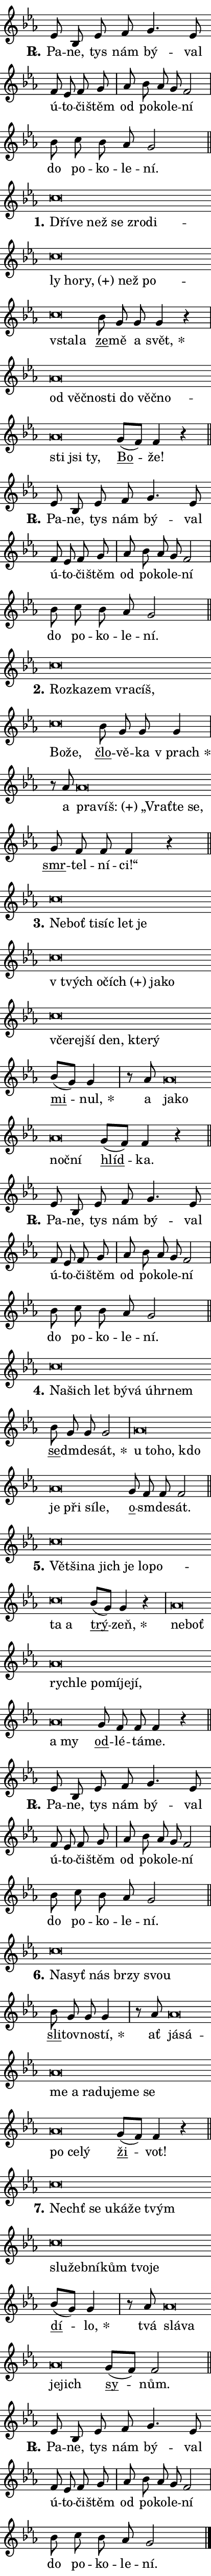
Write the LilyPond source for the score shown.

\version "2.22.1"
\header { tagline = "" }
\paper {
  indent = 0\cm
  top-margin = 0\cm
  right-margin = 0\cm
  bottom-margin = 0\cm
  left-margin = 0\cm
  paper-width = 7\cm
  page-breaking = #ly:one-page-breaking
  system-system-spacing.basic-distance = #11
  score-system-spacing.basic-distance = #11
  ragged-last = ##f
}


%% Author: Thomas Morley
%% https://lists.gnu.org/archive/html/lilypond-user/2020-05/msg00002.html
#(define (line-position grob)
"Returns position of @var[grob} in current system:
   @code{'start}, if at first time-step
   @code{'end}, if at last time-step
   @code{'middle} otherwise
"
  (let* ((col (ly:item-get-column grob))
         (ln (ly:grob-object col 'left-neighbor))
         (rn (ly:grob-object col 'right-neighbor))
         (col-to-check-left (if (ly:grob? ln) ln col))
         (col-to-check-right (if (ly:grob? rn) rn col))
         (break-dir-left
           (and
             (ly:grob-property col-to-check-left 'non-musical #f)
             (ly:item-break-dir col-to-check-left)))
         (break-dir-right
           (and
             (ly:grob-property col-to-check-right 'non-musical #f)
             (ly:item-break-dir col-to-check-right))))
        (cond ((eqv? 1 break-dir-left) 'start)
              ((eqv? -1 break-dir-right) 'end)
              (else 'middle))))

#(define (tranparent-at-line-position vctor)
  (lambda (grob)
  "Relying on @code{line-position} select the relevant enry from @var{vctor}.
Used to determine transparency,"
    (case (line-position grob)
      ((end) (not (vector-ref vctor 0)))
      ((middle) (not (vector-ref vctor 1)))
      ((start) (not (vector-ref vctor 2))))))

noteHeadBreakVisibility =
#(define-music-function (break-visibility)(vector?)
"Makes @code{NoteHead}s transparent relying on @var{break-visibility}"
#{
  \override NoteHead.transparent =
    #(tranparent-at-line-position break-visibility)
#})

#(define delete-ledgers-for-transparent-note-heads
  (lambda (grob)
    "Reads whether a @code{NoteHead} is transparent.
If so this @code{NoteHead} is removed from @code{'note-heads} from
@var{grob}, which is supposed to be @code{LedgerLineSpanner}.
As a result ledgers are not printed for this @code{NoteHead}"
    (let* ((nhds-array (ly:grob-object grob 'note-heads))
           (nhds-list
             (if (ly:grob-array? nhds-array)
                 (ly:grob-array->list nhds-array)
                 '()))
           ;; Relies on the transparent-property being done before
           ;; Staff.LedgerLineSpanner.after-line-breaking is executed.
           ;; This is fragile ...
           (to-keep
             (remove
               (lambda (nhd)
                 (ly:grob-property nhd 'transparent #f))
               nhds-list)))
      ;; TODO find a better method to iterate over grob-arrays, similiar
      ;; to filter/remove etc for lists
      ;; For now rebuilt from scratch
      (set! (ly:grob-object grob 'note-heads)  '())
      (for-each
        (lambda (nhd)
          (ly:pointer-group-interface::add-grob grob 'note-heads nhd))
        to-keep))))

hideNotes = {
  \noteHeadBreakVisibility #begin-of-line-visible
}
unHideNotes = {
  \noteHeadBreakVisibility #all-visible
}

% work-around for resetting accidentals
% https://lilypond.org/doc/v2.23/Documentation/notation/displaying-rhythms#unmetered-music
cadenzaMeasure = {
  \cadenzaOff
  \partial 1024 s1024
  \cadenzaOn
}

#(define-markup-command (accent layout props text) (markup?)
  "Underline accented syllable"
  (interpret-markup layout props
    #{\markup \override #'(offset . 4.3) \underline { #text }#}))

responsum = \markup \concat {
  "R" \hspace #-1.05 \path #0.1 #'((moveto 0 0.07) (lineto 0.9 0.8)) \hspace #0.05 "."
}

\layout {
    \context {
        \Staff
        \remove "Time_signature_engraver"
        \override LedgerLineSpanner.after-line-breaking = #delete-ledgers-for-transparent-note-heads
    }
    \context {
        \Voice {
            \override NoteHead.output-attributes = #'((class . "notehead"))
            \override Hairpin.height = #0.55
        }
    }
    \context {
        \Lyrics {
            \override StanzaNumber.output-attributes = #'((class . "stanzanumber"))
            \override LyricSpace.minimum-distance = #0.9
            \override LyricText.font-name = #"TeX Gyre Schola"
            \override LyricText.font-size = 1
            \override StanzaNumber.font-name = #"TeX Gyre Schola Bold"
            \override StanzaNumber.font-size = 1
        }
    }
}

% magnetic-lyrics.ily
%
%   written by
%     Jean Abou Samra <jean@abou-samra.fr>
%     Werner Lemberg <wl@gnu.org>
%
%   adapted by
%     Jiri Hon <jiri.hon@gmail.com>
%
% Version 2022-Apr-15

% https://www.mail-archive.com/lilypond-user@gnu.org/msg149350.html

#(define (Left_hyphen_pointer_engraver context)
   "Collect syllable-hyphen-syllable occurrences in lyrics and store
them in properties.  This engraver only looks to the left.  For
example, if the lyrics input is @code{foo -- bar}, it does the
following.

@itemize @bullet
@item
Set the @code{text} property of the @code{LyricHyphen} grob between
@q{foo} and @q{bar} to @code{foo}.

@item
Set the @code{left-hyphen} property of the @code{LyricText} grob with
text @q{foo} to the @code{LyricHyphen} grob between @q{foo} and
@q{bar}.
@end itemize

Use this auxiliary engraver in combination with the
@code{lyric-@/text::@/apply-@/magnetic-@/offset!} hook."
   (let ((hyphen #f)
         (text #f))
     (make-engraver
      (acknowledgers
       ((lyric-syllable-interface engraver grob source-engraver)
        (set! text grob)))
      (end-acknowledgers
       ((lyric-hyphen-interface engraver grob source-engraver)
        ;(when (not (grob::has-interface grob 'lyric-space-interface))
          (set! hyphen grob)));)
      ((stop-translation-timestep engraver)
       (when (and text hyphen)
         (ly:grob-set-object! text 'left-hyphen hyphen))
       (set! text #f)
       (set! hyphen #f)))))

#(define (lyric-text::apply-magnetic-offset! grob)
   "If the space between two syllables is less than the value in
property @code{LyricText@/.details@/.squash-threshold}, move the right
syllable to the left so that it gets concatenated with the left
syllable.

Use this function as a hook for
@code{LyricText@/.after-@/line-@/breaking} if the
@code{Left_@/hyphen_@/pointer_@/engraver} is active."
   (let ((hyphen (ly:grob-object grob 'left-hyphen #f)))
     (when hyphen
       (let ((left-text (ly:spanner-bound hyphen LEFT)))
         (when (grob::has-interface left-text 'lyric-syllable-interface)
           (let* ((common (ly:grob-common-refpoint grob left-text X))
                  (this-x-ext (ly:grob-extent grob common X))
                  (left-x-ext
                   (begin
                     ;; Trigger magnetism for left-text.
                     (ly:grob-property left-text 'after-line-breaking)
                     (ly:grob-extent left-text common X)))
                  ;; `delta` is the gap width between two syllables.
                  (delta (- (interval-start this-x-ext)
                            (interval-end left-x-ext)))
                  (details (ly:grob-property grob 'details))
                  (threshold (assoc-get 'squash-threshold details 0.2)))
             (when (< delta threshold)
               (let* (;; We have to manipulate the input text so that
                      ;; ligatures crossing syllable boundaries are not
                      ;; disabled.  For languages based on the Latin
                      ;; script this is essentially a beautification.
                      ;; However, for non-Western scripts it can be a
                      ;; necessity.
                      (lt (ly:grob-property left-text 'text))
                      (rt (ly:grob-property grob 'text))
                      (is-space (grob::has-interface hyphen 'lyric-space-interface))
                      (space (if is-space " " ""))
                      (space-markup (grob-interpret-markup grob " "))
                      (space-size (interval-length (ly:stencil-extent space-markup X)))
                      (extra-delta (if is-space space-size 0))
                      ;; Append new syllable.
                      (ltrt-space (if (and (string? lt) (string? rt))
                                (string-append lt space rt)
                                (make-concat-markup (list lt space rt))))
                      ;; Right-align `ltrt` to the right side.
                      (ltrt-space-markup (grob-interpret-markup
                               grob
                               (make-translate-markup
                                (cons (interval-length this-x-ext) 0)
                                (make-right-align-markup ltrt-space)))))
                 (begin
                   ;; Don't print `left-text`.
                   (ly:grob-set-property! left-text 'stencil #f)
                   ;; Set text and stencil (which holds all collected
                   ;; syllables so far) and shift it to the left.
                   (ly:grob-set-property! grob 'text ltrt-space)
                   (ly:grob-set-property! grob 'stencil ltrt-space-markup)
                   (ly:grob-translate-axis! grob (- (- delta extra-delta)) X))))))))))


#(define (lyric-hyphen::displace-bounds-first grob)
   ;; Make very sure this callback isn't triggered too early.
   (let ((left (ly:spanner-bound grob LEFT))
         (right (ly:spanner-bound grob RIGHT)))
     (ly:grob-property left 'after-line-breaking)
     (ly:grob-property right 'after-line-breaking)
     (ly:lyric-hyphen::print grob)))

squashThreshold = #0.4

\layout {
  \context {
    \Lyrics
    \consists #Left_hyphen_pointer_engraver
    \override LyricText.after-line-breaking =
      #lyric-text::apply-magnetic-offset!
    \override LyricHyphen.stencil = #lyric-hyphen::displace-bounds-first
    \override LyricText.details.squash-threshold = \squashThreshold
    \override LyricHyphen.minimum-distance = 0
    \override LyricHyphen.minimum-length = \squashThreshold
  }
}

squash = \override LyricText.details.squash-threshold = 9999
unSquash = \override LyricText.details.squash-threshold = \squashThreshold

left = \override LyricText.self-alignment-X = #LEFT
unLeft = \revert LyricText.self-alignment-X

starOffset = #(lambda (grob) 
                (let ((x_offset (ly:self-alignment-interface::aligned-on-x-parent grob)))
                  (if (= x_offset 0) 0 (+ x_offset 1.2))))

star = #(define-music-function (syllable)(string?)
"Append star separator at the end of a syllable"
#{
  \once \override LyricText.X-offset = #starOffset
  \lyricmode { \markup {
    #syllable
    \override #'((font-name . "TeX Gyre Schola Bold")) \hspace #0.2 \lower #0.65 \larger "*"
  } }
#})

starAccent = #(define-music-function (syllable)(string?)
"Append star separator at the end of a syllable and make accent"
#{
  \once \override LyricText.X-offset = #starOffset
  \lyricmode { \markup {
    \accent #syllable
    \override #'((font-name . "TeX Gyre Schola Bold")) \hspace #0.2 \lower #0.65 \larger "*"
  } }
#})

breath = #(define-music-function (syllable)(string?)
"Append breathing indicator at the end of a syllable"
#{
  \lyricmode { \markup { #syllable "+" } }
#})

optionalBreath = #(define-music-function (syllable)(string?)
"Append optional breathing indicator at the end of a syllable"
#{
  \lyricmode { \markup { #syllable "(+)" } }
#})


\score {
    <<
        \new Voice = "melody" { \cadenzaOn \key es \major \relative { es'8 bes es f g4. es8 \bar "" f es f g \cadenzaMeasure \bar "|" as bes as g f2 \cadenzaMeasure \bar "|" bes8 c bes as g2 \cadenzaMeasure \bar "||" \break }
\relative { c''\breve*1/16 \hideNotes \breve*1/16 \bar "" \breve*1/16 \bar "" \breve*1/16 \bar "" \breve*1/16 \bar "" \breve*1/16 \bar "" \breve*1/16 \bar "" \breve*1/16 \bar "" \breve*1/16 \bar "" \breve*1/16 \bar "" \breve*1/16 \bar "" \breve*1/16 \breve*1/16 \bar "" \unHideNotes \bar "" bes8 g g g4 r \cadenzaMeasure \bar "|" as\breve*1/16 \hideNotes \breve*1/16 \bar "" \breve*1/16 \bar "" \breve*1/16 \bar "" \breve*1/16 \bar "" \breve*1/16 \bar "" \breve*1/16 \bar "" \breve*1/16 \bar "" \breve*1/16 \breve*1/16 \bar "" \unHideNotes \bar "" g8[( f)] f4 r \cadenzaMeasure \bar "||" \break }
\relative { es'8 bes es f g4. es8 \bar "" f es f g \cadenzaMeasure \bar "|" as bes as g f2 \cadenzaMeasure \bar "|" bes8 c bes as g2 \cadenzaMeasure \bar "||" \break }
\relative { c''\breve*1/16 \hideNotes \breve*1/16 \bar "" \breve*1/16 \bar "" \breve*1/16 \bar "" \breve*1/16 \bar "" \breve*1/16 \breve*1/16 \bar "" \unHideNotes \bar "" bes8 g g g4 \cadenzaMeasure \bar "|" r8 as8 as\breve*1/16 \hideNotes \breve*1/16 \bar "" \breve*1/16 \bar "" \breve*1/16 \breve*1/16 \bar "" \unHideNotes \bar "" g8 f f f4 r \cadenzaMeasure \bar "||" \break }
\relative { c''\breve*1/16 \hideNotes \breve*1/16 \bar "" \breve*1/16 \bar "" \breve*1/16 \bar "" \breve*1/16 \bar "" \breve*1/16 \bar "" \breve*1/16 \bar "" \breve*1/16 \bar "" \breve*1/16 \bar "" \breve*1/16 \bar "" \breve*1/16 \bar "" \breve*1/16 \bar "" \breve*1/16 \bar "" \breve*1/16 \bar "" \breve*1/16 \bar "" \breve*1/16 \breve*1/16 \bar "" \unHideNotes \bar "" bes8[( g)] g4 \cadenzaMeasure \bar "|" r8 as8 as\breve*1/16 \hideNotes \breve*1/16 \bar "" \breve*1/16 \breve*1/16 \bar "" \unHideNotes \bar "" g8[( f)] f4 r \cadenzaMeasure \bar "||" \break }
\relative { es'8 bes es f g4. es8 \bar "" f es f g \cadenzaMeasure \bar "|" as bes as g f2 \cadenzaMeasure \bar "|" bes8 c bes as g2 \cadenzaMeasure \bar "||" \break }
\relative { c''\breve*1/16 \hideNotes \breve*1/16 \bar "" \breve*1/16 \bar "" \breve*1/16 \bar "" \breve*1/16 \bar "" \breve*1/16 \breve*1/16 \bar "" \unHideNotes \bar "" bes8 g g g2 \cadenzaMeasure \bar "|" as\breve*1/16 \hideNotes \breve*1/16 \bar "" \breve*1/16 \bar "" \breve*1/16 \bar "" \breve*1/16 \bar "" \breve*1/16 \bar "" \breve*1/16 \breve*1/16 \bar "" \unHideNotes \bar "" g8 f f f2 \cadenzaMeasure \bar "||" \break }
\relative { c''\breve*1/16 \hideNotes \breve*1/16 \bar "" \breve*1/16 \bar "" \breve*1/16 \bar "" \breve*1/16 \bar "" \breve*1/16 \bar "" \breve*1/16 \bar "" \breve*1/16 \breve*1/16 \bar "" \unHideNotes \bar "" bes8[( g)] g4 r \cadenzaMeasure \bar "|" as\breve*1/16 \hideNotes \breve*1/16 \bar "" \breve*1/16 \bar "" \breve*1/16 \bar "" \breve*1/16 \bar "" \breve*1/16 \bar "" \breve*1/16 \bar "" \breve*1/16 \bar "" \breve*1/16 \breve*1/16 \bar "" \unHideNotes \bar "" g8 f f f4 r \cadenzaMeasure \bar "||" \break }
\relative { es'8 bes es f g4. es8 \bar "" f es f g \cadenzaMeasure \bar "|" as bes as g f2 \cadenzaMeasure \bar "|" bes8 c bes as g2 \cadenzaMeasure \bar "||" \break }
\relative { c''\breve*1/16 \hideNotes \breve*1/16 \bar "" \breve*1/16 \bar "" \breve*1/16 \bar "" \breve*1/16 \breve*1/16 \bar "" \unHideNotes \bar "" bes8 g g g4 \cadenzaMeasure \bar "|" r8 as8 as\breve*1/16 \hideNotes \breve*1/16 \bar "" \breve*1/16 \bar "" \breve*1/16 \bar "" \breve*1/16 \bar "" \breve*1/16 \bar "" \breve*1/16 \bar "" \breve*1/16 \bar "" \breve*1/16 \bar "" \breve*1/16 \bar "" \breve*1/16 \breve*1/16 \bar "" \unHideNotes \bar "" g8[( f)] f4 r \cadenzaMeasure \bar "||" \break }
\relative { c''\breve*1/16 \hideNotes \breve*1/16 \bar "" \breve*1/16 \bar "" \breve*1/16 \bar "" \breve*1/16 \bar "" \breve*1/16 \bar "" \breve*1/16 \bar "" \breve*1/16 \bar "" \breve*1/16 \bar "" \breve*1/16 \bar "" \breve*1/16 \breve*1/16 \bar "" \unHideNotes \bar "" bes8[( g)] g4 \cadenzaMeasure \bar "|" r8 as8 as\breve*1/16 \hideNotes \breve*1/16 \bar "" \breve*1/16 \breve*1/16 \bar "" \unHideNotes \bar "" g8[( f)] f2 \cadenzaMeasure \bar "||" \break }
\relative { es'8 bes es f g4. es8 \bar "" f es f g \cadenzaMeasure \bar "|" as bes as g f2 \cadenzaMeasure \bar "|" bes8 c bes as g2 \cadenzaMeasure \bar "||" \break } \bar "|." }
        \new Lyrics \lyricsto "melody" { \lyricmode { \set stanza = \responsum
Pa -- ne, tys nám bý -- val ú -- to -- či -- štěm od po -- ko -- le -- ní do po -- ko -- le -- ní.
\set stanza = "1."
\left Dří -- \squash ve než se zro -- di -- ly ho -- \optionalBreath ry, než po -- vsta -- la \unLeft \unSquash \markup \accent ze -- mě a \star svět, \left od \squash věč -- no -- sti do věč -- no -- sti jsi ty, \unLeft \unSquash \markup \accent Bo -- že!
\set stanza = \responsum
Pa -- ne, tys nám bý -- val ú -- to -- či -- štěm od po -- ko -- le -- ní do po -- ko -- le -- ní.
\set stanza = "2."
\left Roz -- \squash ka -- zem vra -- cíš, Bo -- že, \unLeft \unSquash \markup \accent člo -- vě -- ka \star "v prach" a \left pra -- \squash \optionalBreath víš: „Vrať -- te se, \unLeft \unSquash \markup \accent smr -- tel -- ní -- ci!“
\set stanza = "3."
\left Ne -- \squash boť ti -- síc let je "v tvých" o -- \optionalBreath čích ja -- ko vče -- rej -- ší den, kte -- rý \unLeft \unSquash \markup \accent mi -- \star nul, a \left ja -- \squash ko noč -- ní \unLeft \unSquash \markup \accent hlíd -- ka.
\set stanza = \responsum
Pa -- ne, tys nám bý -- val ú -- to -- či -- štěm od po -- ko -- le -- ní do po -- ko -- le -- ní.
\set stanza = "4."
\left Na -- \squash šich let bý -- vá úhr -- nem \unLeft \unSquash \markup \accent se -- dm -- de -- \star sát, \left u \squash to -- ho, kdo je při sí -- le, \unLeft \unSquash \markup \accent o -- sm -- de -- sát.
\set stanza = "5."
\left Vět -- \squash ši -- na jich je lo -- po -- ta a \unLeft \unSquash \markup \accent trý -- \star zeň, \left ne -- \squash boť rych -- le po -- mí -- je -- jí, a my \unLeft \unSquash \markup \accent od -- lé -- tá -- me.
\set stanza = \responsum
Pa -- ne, tys nám bý -- val ú -- to -- či -- štěm od po -- ko -- le -- ní do po -- ko -- le -- ní.
\set stanza = "6."
\left Na -- \squash syť nás br -- zy svou \unLeft \unSquash \markup \accent sli -- tov -- no -- \star stí, ať \left já -- \squash sá -- me a ra -- du -- je -- me se po ce -- lý \unLeft \unSquash \markup \accent ži -- vot!
\set stanza = "7."
\left Nechť \squash se u -- ká -- že tvým slu -- žeb -- ní -- kům tvo -- je \unLeft \unSquash \markup \accent dí -- \star lo, tvá \left slá -- \squash va je -- jich \unLeft \unSquash \markup \accent sy -- nům.
\set stanza = \responsum
Pa -- ne, tys nám bý -- val ú -- to -- či -- štěm od po -- ko -- le -- ní do po -- ko -- le -- ní. } }
    >>
    \layout {}
}
